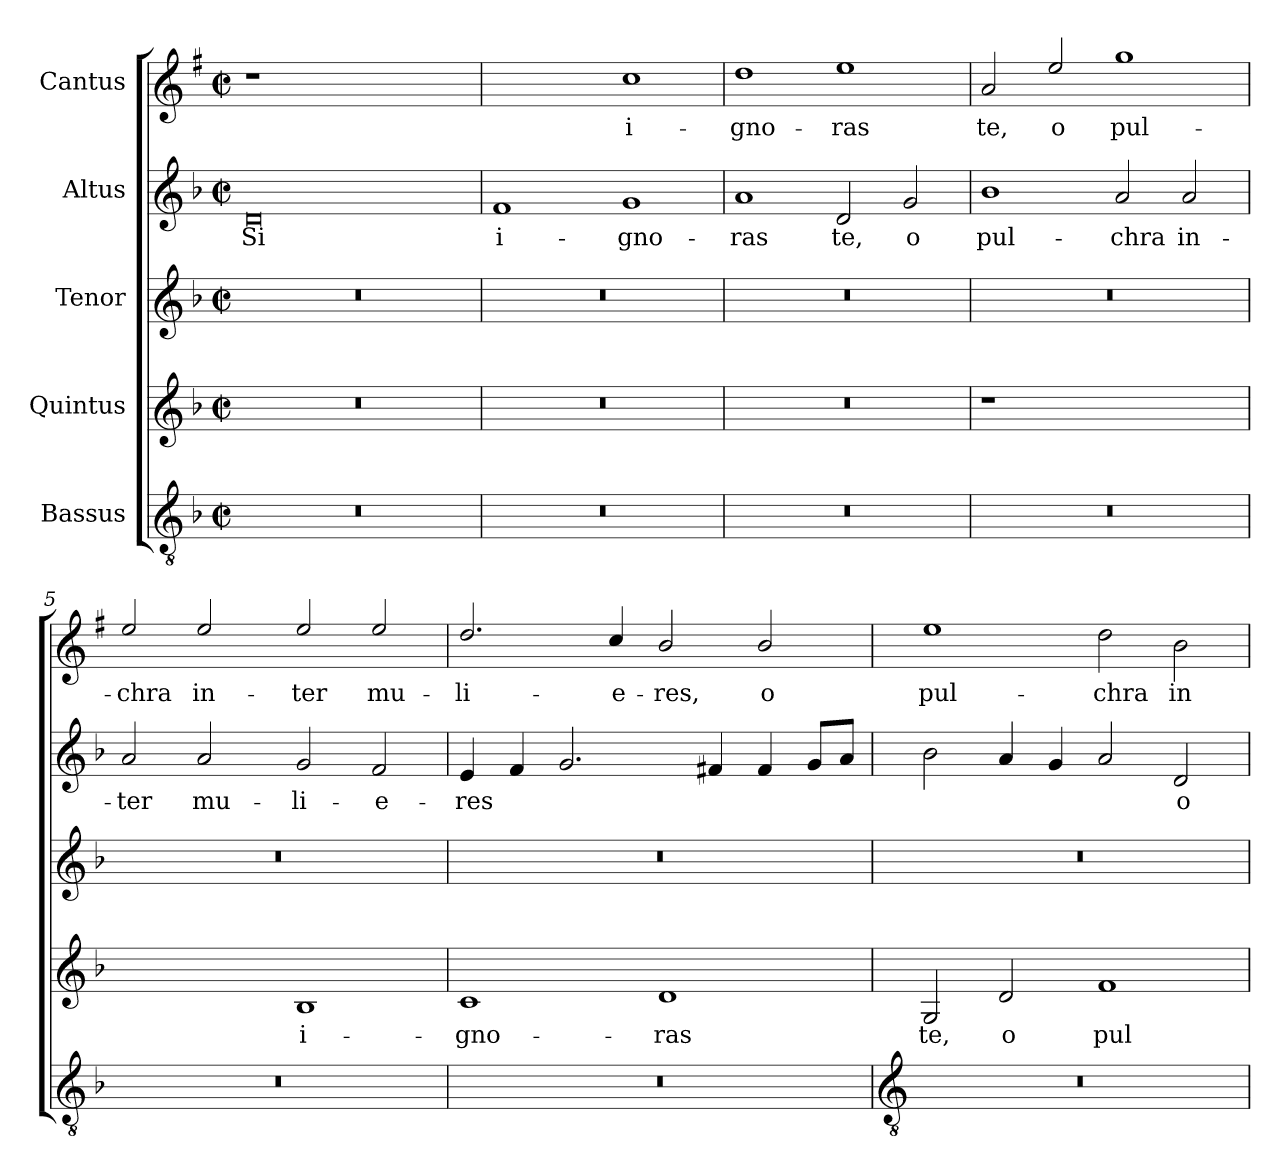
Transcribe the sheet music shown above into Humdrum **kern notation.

**kern	**kern	**text	**kern	**kern	**text	**kern	**text
*part5	*part4	*part4	*part3	*part2	*part2	*part1	*part1
*staff5	*staff4	*staff4	*staff3	*staff2	*staff2	*staff1	*staff1
*I"Bassus	*I"Quintus	*	*I"Tenor	*I"Altus	*	*I"Cantus	*
*clefGv2	*clefG2	*	*clefG2	*clefG2	*	*clefG2	*
*	*	*	*	*	*	*ITrd1c2	*
*k[b-]	*k[b-]	*	*k[b-]	*k[b-]	*	*k[b-]	*
*F:	*F:	*	*F:	*F:	*	*F:	*
*M4/2	*M4/2	*	*M4/2	*M4/2	*	*M4/2	*
*met(c|)	*met(c|)	*	*met(c|)	*met(c|)	*	*met(c|)	*
=1	=1	=1	=1	=1	=1	=1	=1
!	!	!	!	!	!LO:LY:b	!	!
*	*	*	*	*	*	*^	*
0r	0r	.	0r	0d	Si	1r	1ryy	.
!	!	!	!	!	!	!	!	!LO:LY:b
.	.	.	.	.	.	[1ddyy	2ryy	Si
.	.	.	.	.	.	.	2ryy	.
=2	=2	=2	=2	=2	=2	=2	=2	=2
!	!	!	!	!	!LO:LY:b	!	!	!
0r	0r	.	0r	1f	i-	2.ddyy_	0ryy	.
.	.	.	.	.	.	4ddyy]	.	.
!	!	!	!	!	!LO:LY:b	!	!	!LO:LY:b
.	.	.	.	1g	-gno-	1b-	.	i-
=3	=3	=3	=3	=3	=3	=3	=3	=3
!	!	!	!	!	!LO:LY:b	!	!	!LO:LY:b
0r	0r	.	0r	1a	-ras	1cc	0ryy	-gno-
!	!	!	!	!	!LO:LY:b	!	!	!LO:LY:b
.	.	.	.	2d	te,	1dd	.	-ras
!	!	!	!	!	!LO:LY:b	!	!	!
.	.	.	.	2g	o	.	.	.
=4	=4	=4	=4	=4	=4	=4	=4	=4
!	!	!	!	!	!LO:LY:b	!	!	!LO:LY:b
0r	1r	.	0r	1b-	pul-	2g	0ryy	te,
!	!	!	!	!	!	!	!	!LO:LY:b
.	.	.	.	.	.	2dd	.	o
!	!	!LO:LY:b	!	!	!LO:LY:b	!	!	!LO:LY:b
.	[1dyy	Si	.	2a	-chra	1ff	.	pul-
!	!	!	!	!	!LO:LY:b	!	!	!
.	.	.	.	2a	in-	.	.	.
=5	=5	=5	=5	=5	=5	=5	=5	=5
!	!	!	!	!	!LO:LY:b	!	!	!LO:LY:b
0r	2.dyy_	.	0r	2a	-ter	2dd	0ryy	-chra
!	!	!	!	!	!LO:LY:b	!	!	!LO:LY:b
.	.	.	.	2a	mu-	2dd	.	in-
.	4dyy]	.	.	.	.	.	.	.
!	!	!LO:LY:b	!	!	!LO:LY:b	!	!	!LO:LY:b
.	1B-	i-	.	2g	-li-	2dd	.	-ter
!	!	!	!	!	!LO:LY:b	!	!	!LO:LY:b
.	.	.	.	2f	-e-	2dd	.	mu-
=6	=6	=6	=6	=6	=6	=6	=6	=6
!	!	!LO:LY:b	!	!	!LO:LY:b	!	!	!LO:LY:b
0r	1c	-gno-	0r	4e	-res	2.cc	0ryy	-li-
.	.	.	.	4f	.	.	.	.
.	.	.	.	2.g	.	.	.	.
!	!	!	!	!	!	!	!	!LO:LY:b
.	.	.	.	.	.	4b-	.	-e-
!	!	!LO:LY:b	!	!	!	!	!	!LO:LY:b
.	1d	-ras	.	.	.	2a	.	-res,
.	.	.	.	4f#	.	.	.	.
!	!	!	!	!	!	!	!	!LO:LY:b
.	.	.	.	4f#	.	2a	.	o
.	.	.	.	8gL	.	.	.	.
.	.	.	.	8aJ	.	.	.	.
*	*	*	*	*	*	*v	*v	*
!!LO:LB:g=z
=7	=7	=7	=7	=7	=7	=7	=7
*clefGv2	*	*	*	*	*	*	*
!	!	!LO:LY:b	!	!	!	!	!LO:LY:b
0r	2G	te,	0r	2b-	.	1dd	pul-
!	!	!LO:LY:b	!	!	!	!	!
.	2d	o	.	4a	.	.	.
.	.	.	.	4g	.	.	.
!	!	!LO:LY:b	!	!	!	!	!LO:LY:b
.	1f	pul-	.	2a	.	2cc	-chra
!	!	!	!	!	!LO:LY:b	!	!LO:LY:b
.	.	.	.	2d	o	2a	in-
=	=	=	=	=	=	=	=
*-	*-	*-	*-	*-	*-	*-	*-
